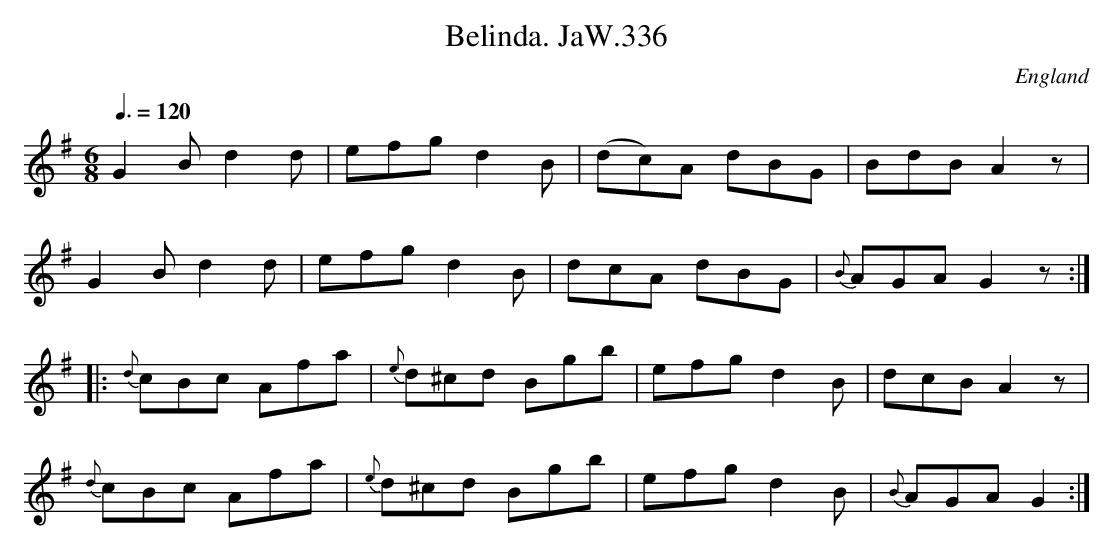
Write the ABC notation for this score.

X:1
T:Belinda. JaW.336
L:1/8
M:6/8
O:England
Q:3/8=120
K:G
G2Bd2d|efgd2B|(dc)A dBG|BdBA2z|!
G2Bd2d|efg d2B|dcA dBG|{B}AGAG2z:|!
|:{d}cBc Afa|{e}d^cd Bgb|efg d2B|dcBA2z|!
{d}cBc Afa|{e}d^cd Bgb|efgd2B|{B}AGAG2:|
